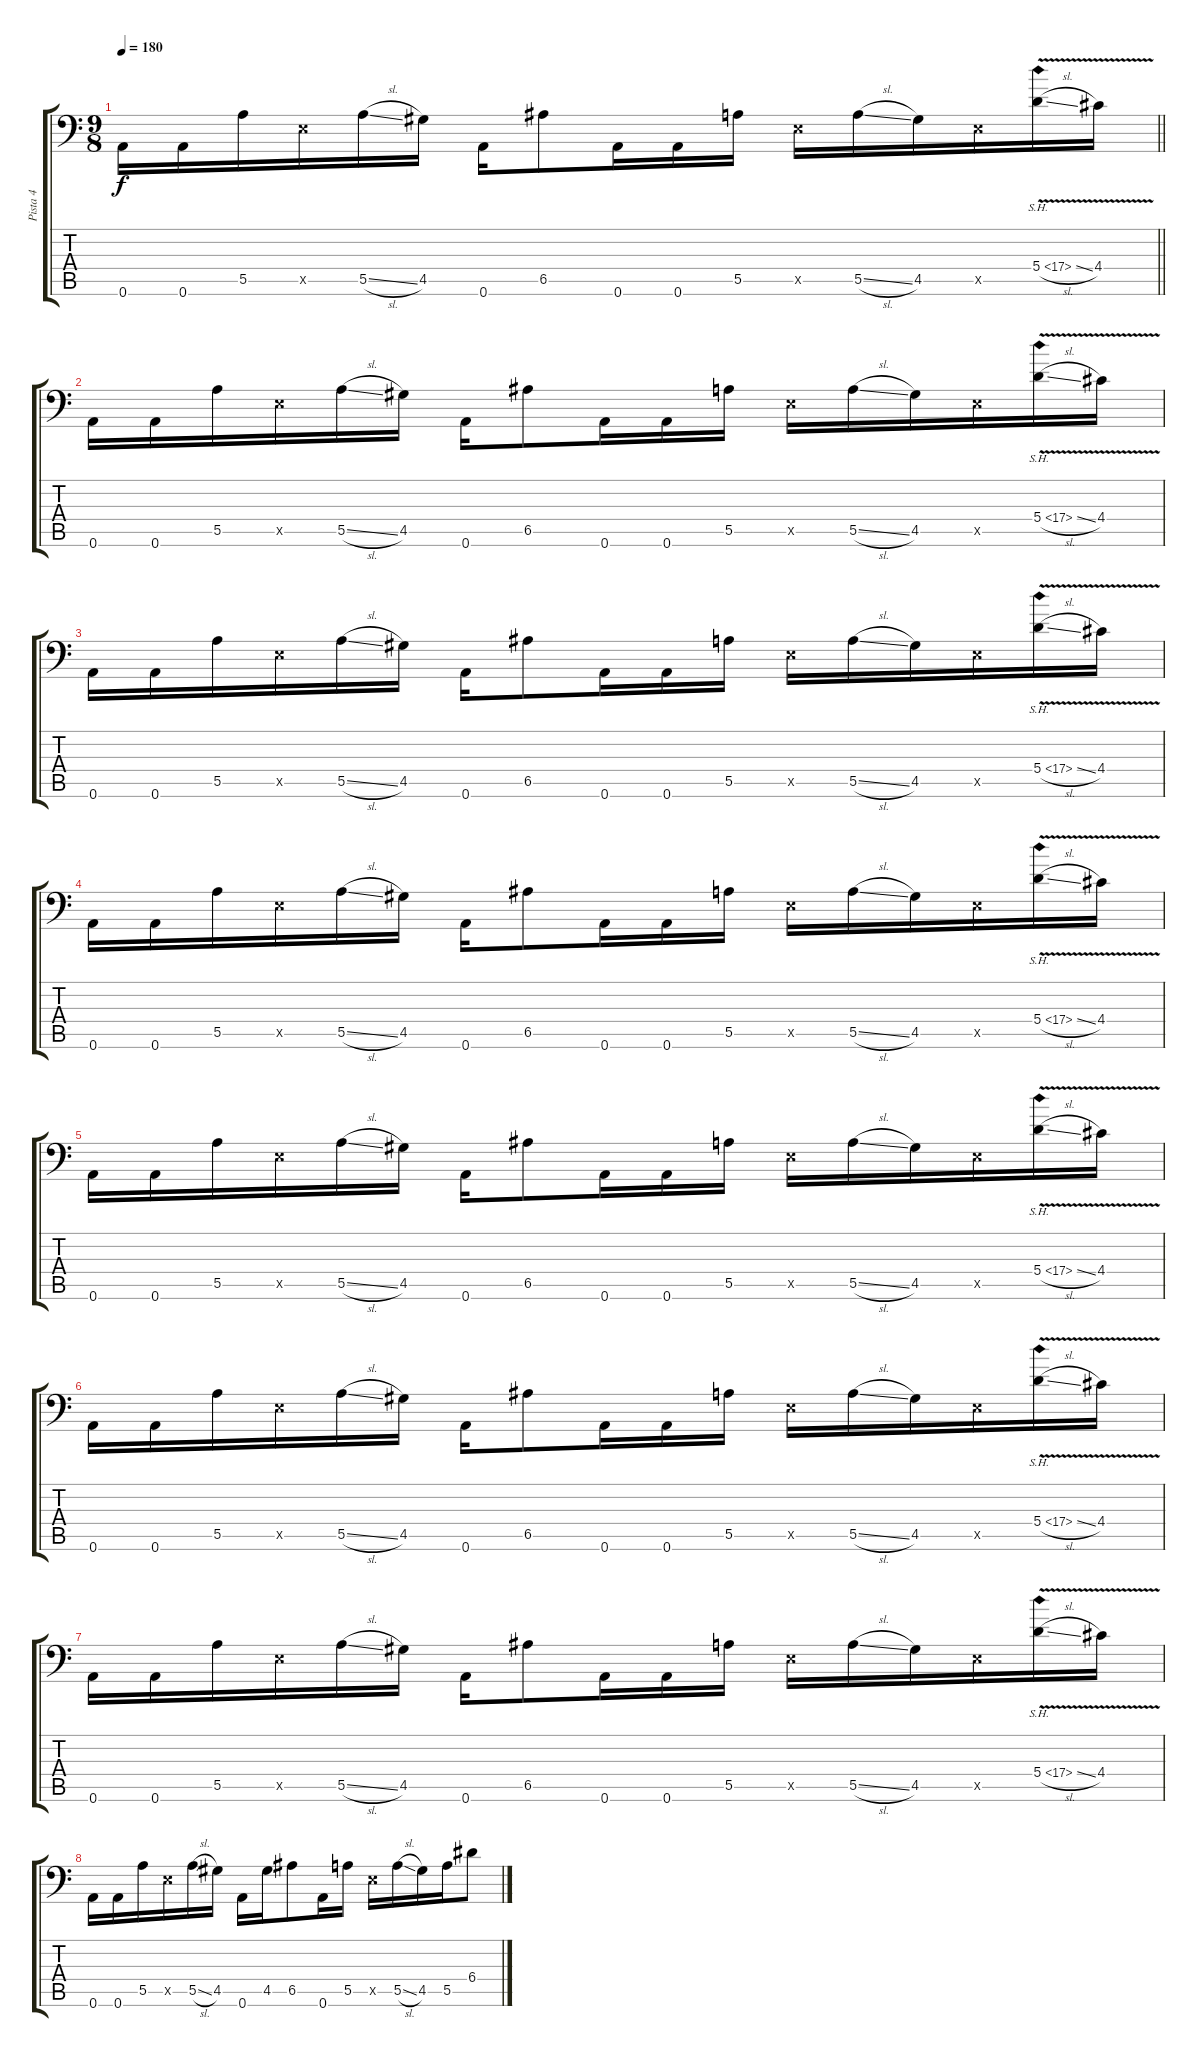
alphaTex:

\track ("Pista 4" "Pista 4") {mute instrument distortionguitar}
\staff {score tabs}
\tuning (B3 Gb3 D3 A2 E2 A1) {hide}
\ts (9 8)
\tempo 180
\clef f4
\barLineRight lightlight
\ks c
0.6.16{dy f} 0.6.16 5.5.16 0.5{x}.16 5.5{sl}.16 4.5.16 0.6.16 6.5.8 0.6.16 0.6.16 5.5.16 0.5{x}.16 5.5{sl}.16 4.5.16 0.5{x}.16 5.4{sh 12 v sl}.16 4.4{v}.16 |
0.6.16 0.6.16 5.5.16 0.5{x}.16 5.5{sl}.16 4.5.16 0.6.16 6.5.8 0.6.16 0.6.16 5.5.16 0.5{x}.16 5.5{sl}.16 4.5.16 0.5{x}.16 5.4{sh 12 v sl}.16 4.4{v}.16 |
0.6.16 0.6.16 5.5.16 0.5{x}.16 5.5{sl}.16 4.5.16 0.6.16 6.5.8 0.6.16 0.6.16 5.5.16 0.5{x}.16 5.5{sl}.16 4.5.16 0.5{x}.16 5.4{sh 12 v sl}.16 4.4{v}.16 |
0.6.16 0.6.16 5.5.16 0.5{x}.16 5.5{sl}.16 4.5.16 0.6.16 6.5.8 0.6.16 0.6.16 5.5.16 0.5{x}.16 5.5{sl}.16 4.5.16 0.5{x}.16 5.4{sh 12 v sl}.16 4.4{v}.16 |
0.6.16 0.6.16 5.5.16 0.5{x}.16 5.5{sl}.16 4.5.16 0.6.16 6.5.8 0.6.16 0.6.16 5.5.16 0.5{x}.16 5.5{sl}.16 4.5.16 0.5{x}.16 5.4{sh 12 v sl}.16 4.4{v}.16 |
0.6.16 0.6.16 5.5.16 0.5{x}.16 5.5{sl}.16 4.5.16 0.6.16 6.5.8 0.6.16 0.6.16 5.5.16 0.5{x}.16 5.5{sl}.16 4.5.16 0.5{x}.16 5.4{sh 12 v sl}.16 4.4{v}.16 |
0.6.16 0.6.16 5.5.16 0.5{x}.16 5.5{sl}.16 4.5.16 0.6.16 6.5.8 0.6.16 0.6.16 5.5.16 0.5{x}.16 5.5{sl}.16 4.5.16 0.5{x}.16 5.4{sh 12 v sl}.16 4.4{v}.16 |
0.6.16 0.6.16 5.5.16 0.5{x}.16 5.5{sl}.16 4.5.16 0.6.16 4.5.16 6.5.8 0.6.16 5.5.16 0.5{x}.16 5.5{sl}.16 4.5.16 5.5.16 6.4.8
